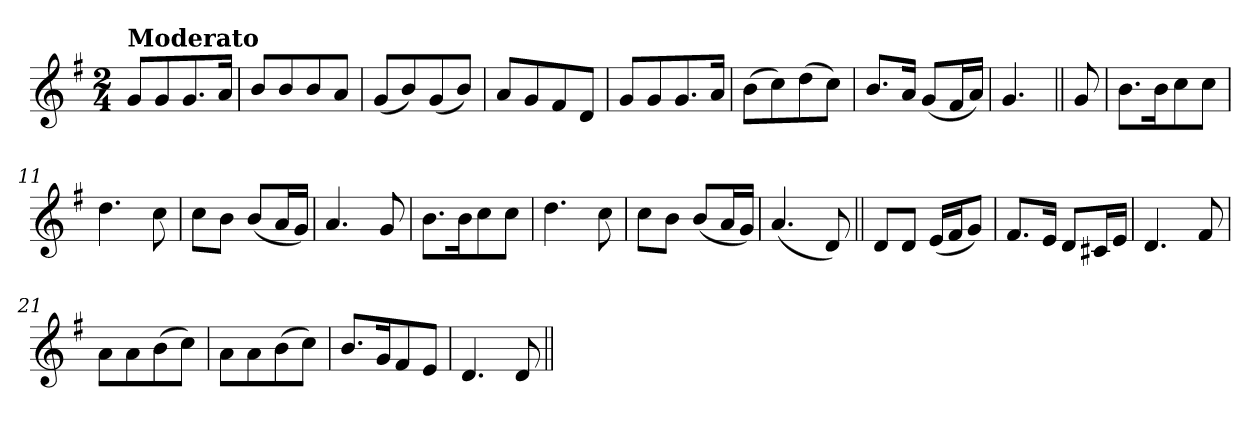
**kern
*part1
*staff1
*clefG2
*k[f#]
*G:
*M2/4
=1
!LO:TX:a:B:t=Moderato
8g/L
8g/
8.g/
16a/Jk
=2
8b/L
8b/
8b/
8a/J
=3
(<8g/L
8b/)
(<8g/
8b/J)
=4
8a/L
8g/
8f#/
8d/J
=5
8g/L
8g/
8.g/
16a/Jk
=6
(>8b\L
8cc\)
(>8dd\
8cc\J)
=7
8.b/L
16a/Jk
(<8g/L
16f#/L
16a/JJ)
=8
4.g/
=9||
8g/
=10
8.b\L
16b\K
8cc\
8cc\J
=11
4.dd\
8cc\
!!LO:LB:g=z
=12
8cc\L
8b\J
(<8b/L
16a/L
16g/JJ)
=13
4.a/
8g/
=14
8.b\L
16b\K
8cc\
8cc\J
=15
4.dd\
8cc\
=16
8cc\L
8b\J
(<8b/L
16a/L
16g/JJ)
=17
(<4.a/
8d/)
=18||
8d/L
8d/J
(<16e/LL
16f#/J
8g/J)
=19
8.f#/L
16e/Jk
8d/L
16c#X/L
16e/JJ
=20
4.d/
8f#/
=21
8a\L
8a\
(>8b\
8cc\J)
!!LO:LB:g=z
=22
8a\L
8a\
(>8b\
8cc\J)
=23
8.b/L
16g/K
8f#/
8e/J
=24
4.d/
8d/
=||
*-
